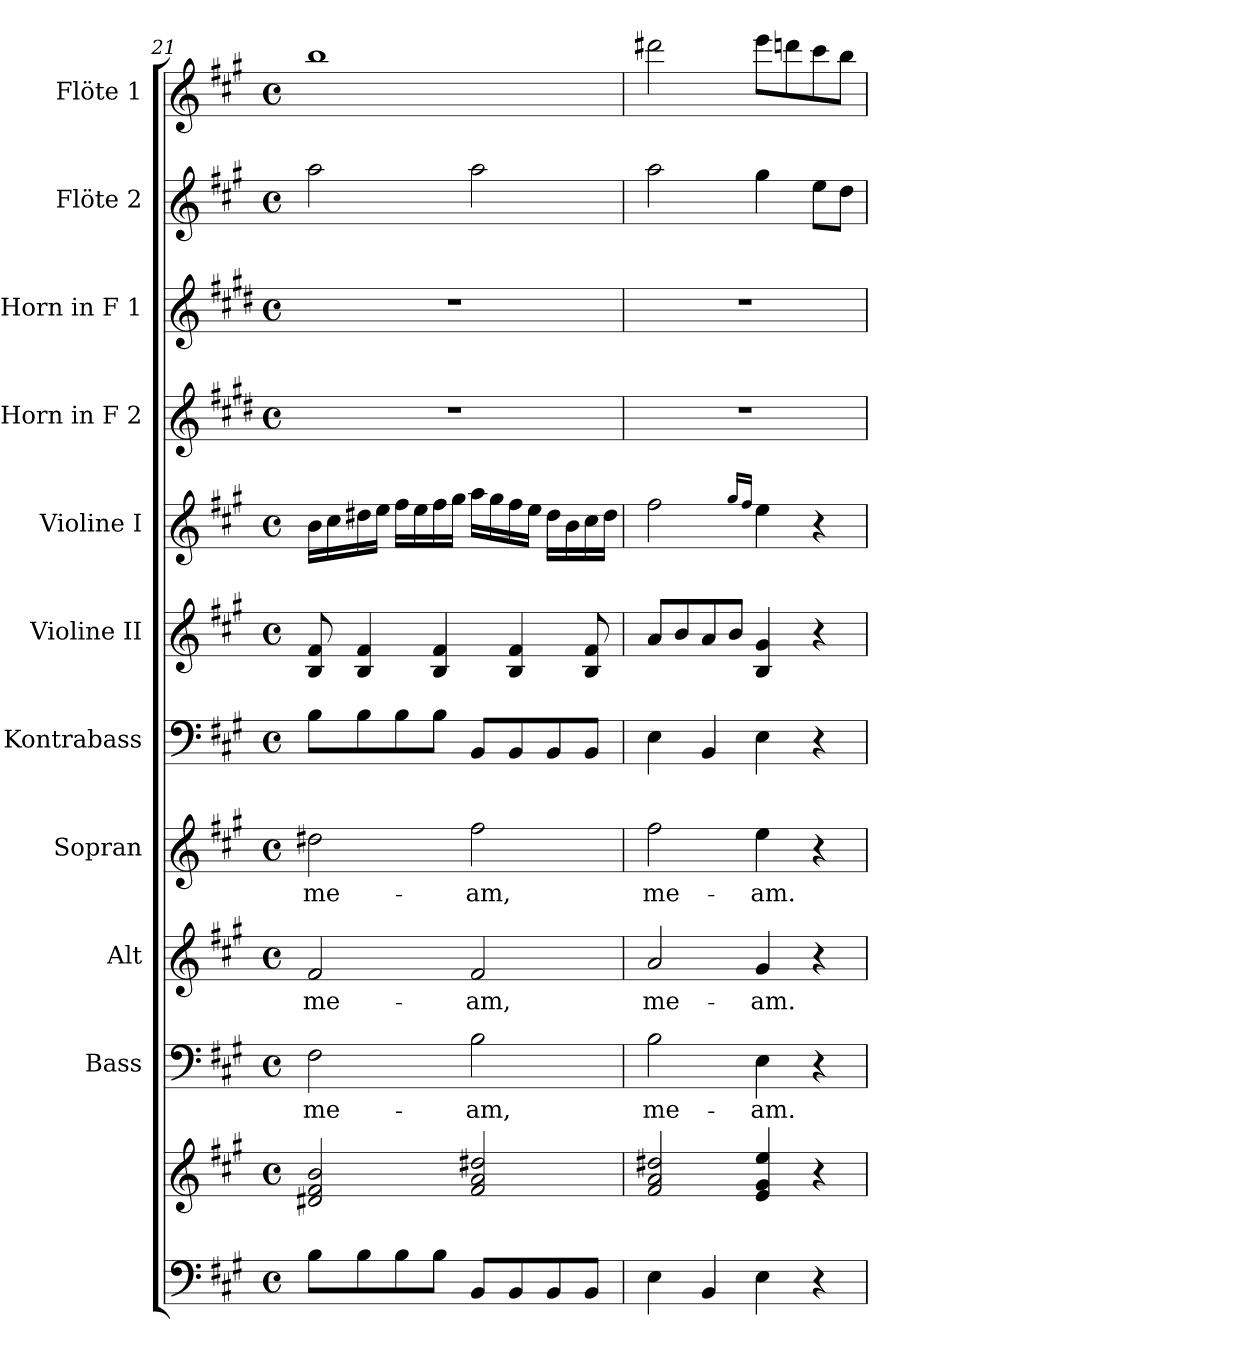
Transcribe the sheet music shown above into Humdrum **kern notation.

**kern	**kern	**kern	**text	**kern	**text	**kern	**text	**kern	**kern	**kern	**kern	**kern	**kern	**kern
*part11	*part11	*part10	*part10	*part9	*part9	*part8	*part8	*part7	*part6	*part5	*part4	*part3	*part2	*part1
*staff12	*staff11	*staff10	*staff10	*staff9	*staff9	*staff8	*staff8	*staff7	*staff6	*staff5	*staff4	*staff3	*staff2	*staff1
*	*	*I"Bass	*	*I"Alt	*	*I"Sopran	*	*I"Kontrabass	*I"Violine II	*I"Violine I	*I"Horn in F 2	*I"Horn in F 1	*I"Flöte 2	*I"Flöte 1
*	*	*I'B.	*	*I'A.	*	*I'S.	*	*I'Kb.	*I'Vl. II	*I'Vl. I	*	*	*I'Fl. 2	*I'Fl. 1
*clefF4	*clefG2	*clefF4	*	*clefG2	*	*clefG2	*	*clefF4	*clefG2	*clefG2	*clefG2	*clefG2	*clefG2	*clefG2
*	*	*	*	*	*	*	*	*ITrd7c12	*	*	*ITrd4c7	*ITrd4c7	*	*
*k[f#c#g#]	*k[f#c#g#]	*k[f#c#g#]	*	*k[f#c#g#]	*	*k[f#c#g#]	*	*k[f#c#g#]	*k[f#c#g#]	*k[f#c#g#]	*k[f#c#g#]	*k[f#c#g#]	*k[f#c#g#]	*k[f#c#g#]
*A:	*A:	*A:	*	*A:	*	*A:	*	*A:	*A:	*A:	*A:	*A:	*A:	*A:
*M4/4	*M4/4	*M4/4	*	*M4/4	*	*M4/4	*	*M4/4	*M4/4	*M4/4	*M4/4	*M4/4	*M4/4	*M4/4
*met(c)	*met(c)	*met(c)	*	*met(c)	*	*met(c)	*	*met(c)	*met(c)	*met(c)	*met(c)	*met(c)	*met(c)	*met(c)
=21	=21	=21	=21	=21	=21	=21	=21	=21	=21	=21	=21	=21	=21	=21
!	!	!	!LO:LY:b	!	!LO:LY:b	!	!LO:LY:b	!	!	!	!	!	!	!
8B\L	2d#X/ 2f#/ 2b/	2F#\	me-	2f#/	me-	2dd#X\	me-	8BB\L	8B/ 8f#/	16b\LL	1r	1r	2aa\	1bb
.	.	.	.	.	.	.	.	.	.	16cc#\	.	.	.	.
8B\	.	.	.	.	.	.	.	8BB\	4B/ 4f#/	16dd#X\	.	.	.	.
.	.	.	.	.	.	.	.	.	.	16ee\JJ	.	.	.	.
8B\	.	.	.	.	.	.	.	8BB\	.	16ff#\LL	.	.	.	.
.	.	.	.	.	.	.	.	.	.	16ee\	.	.	.	.
8B\J	.	.	.	.	.	.	.	8BB\J	4B/ 4f#/	16ff#\	.	.	.	.
.	.	.	.	.	.	.	.	.	.	16gg#\JJ	.	.	.	.
!	!	!	!LO:LY:b	!	!LO:LY:b	!	!LO:LY:b	!	!	!	!	!	!	!
8BB/L	2f#/ 2a/ 2dd#X/	2B\	-am,	2f#/	-am,	2ff#\	-am,	8BBB/L	.	16aa\LL	.	.	2aa\	.
.	.	.	.	.	.	.	.	.	.	16gg#\	.	.	.	.
8BB/	.	.	.	.	.	.	.	8BBB/	4B/ 4f#/	16ff#\	.	.	.	.
.	.	.	.	.	.	.	.	.	.	16ee\JJ	.	.	.	.
8BB/	.	.	.	.	.	.	.	8BBB/	.	16dd#\LL	.	.	.	.
.	.	.	.	.	.	.	.	.	.	16b\	.	.	.	.
8BB/J	.	.	.	.	.	.	.	8BBB/J	8B/ 8f#/	16cc#\	.	.	.	.
.	.	.	.	.	.	.	.	.	.	16dd#\JJ	.	.	.	.
=22	=22	=22	=22	=22	=22	=22	=22	=22	=22	=22	=22	=22	=22	=22
!	!	!	!LO:LY:b	!	!LO:LY:b	!	!LO:LY:b	!	!	!	!	!	!	!
4E\	2f#/ 2a/ 2dd#X/	2B\	me-	2a/	me-	2ff#\	me-	4EE\	8a/L	2ff#\	1r	1r	2aa\	2ddd#X\
.	.	.	.	.	.	.	.	.	8b/	.	.	.	.	.
4BB/	.	.	.	.	.	.	.	4BBB/	8a/	.	.	.	.	.
.	.	.	.	.	.	.	.	.	8b/J	.	.	.	.	.
.	.	.	.	.	.	.	.	.	.	16qgg#/LL	.	.	.	.
.	.	.	.	.	.	.	.	.	.	16qff#/JJ	.	.	.	.
!	!	!	!LO:LY:b	!	!LO:LY:b	!	!LO:LY:b	!	!	!	!	!	!	!
4E\	4e/ 4g#/ 4ee/	4E\	-am.	4g#/	-am.	4ee\	-am.	4EE\	4B/ 4g#/	4ee\	.	.	4gg#\	8eee\L
.	.	.	.	.	.	.	.	.	.	.	.	.	.	8dddn\
4r	4r	4r	.	4r	.	4r	.	4r	4r	4r	.	.	8ee\L	8ccc#\
.	.	.	.	.	.	.	.	.	.	.	.	.	8dd\J	8bb\J
=	=	=	=	=	=	=	=	=	=	=	=	=	=	=
*-	*-	*-	*-	*-	*-	*-	*-	*-	*-	*-	*-	*-	*-	*-
